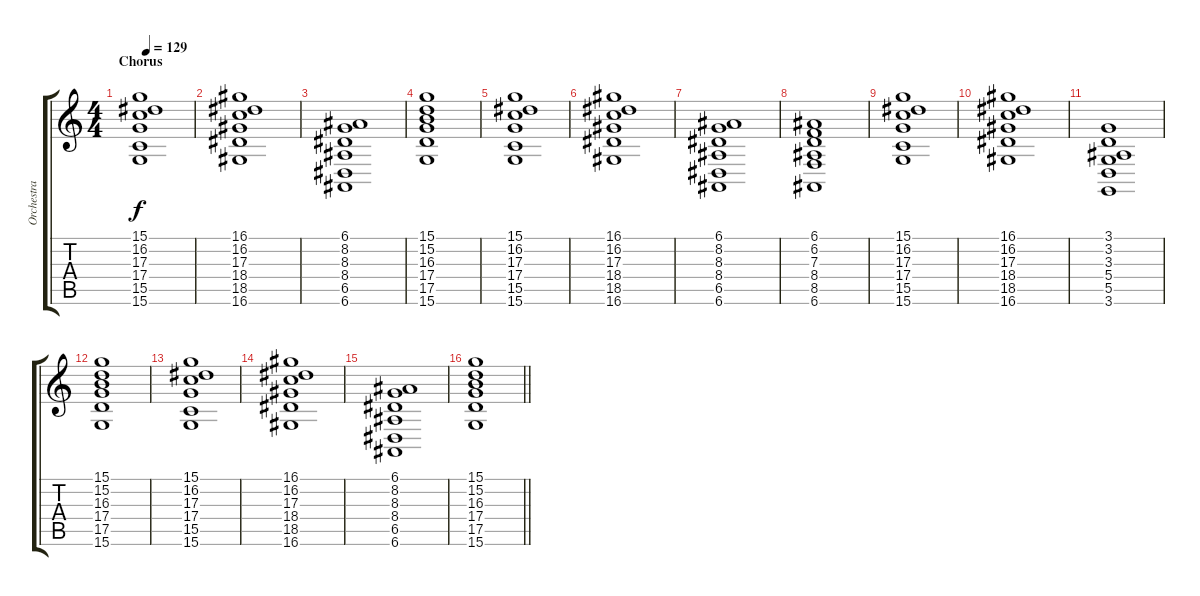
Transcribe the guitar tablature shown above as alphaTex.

\track ("Orchestra 1" "Orchestra ") {instrument stringensemble2}
\staff {score tabs}
\tuning (E4 B3 G3 D3 A2 E2) {hide}
\ts (4 4)
\section ("" "Chorus")
\tempo 129
\clef g2
\ks c
(15.1 16.2 17.3 17.4 15.5 15.6).1{dy f} |
(16.1 16.2 17.3 18.4 18.5 16.6).1 |
(6.1 8.2 8.3 8.4 6.5 6.6).1 |
(15.1 15.2 16.3 17.4 17.5 15.6).1 |
(15.1 16.2 17.3 17.4 15.5 15.6).1 |
(16.1 16.2 17.3 18.4 18.5 16.6).1 |
(6.1 8.2 8.3 8.4 6.5 6.6).1 |
(6.1 6.2 7.3 8.4 8.5 6.6).1 |
(15.1 16.2 17.3 17.4 15.5 15.6).1 |
(16.1 16.2 17.3 18.4 18.5 16.6).1 |
(3.1 3.2 3.3 5.4 5.5 3.6).1 |
(15.1 15.2 16.3 17.4 17.5 15.6).1 |
(15.1 16.2 17.3 17.4 15.5 15.6).1 |
(16.1 16.2 17.3 18.4 18.5 16.6).1 |
(6.1 8.2 8.3 8.4 6.5 6.6).1 |
\barLineRight lightlight
(15.1 15.2 16.3 17.4 17.5 15.6).1
